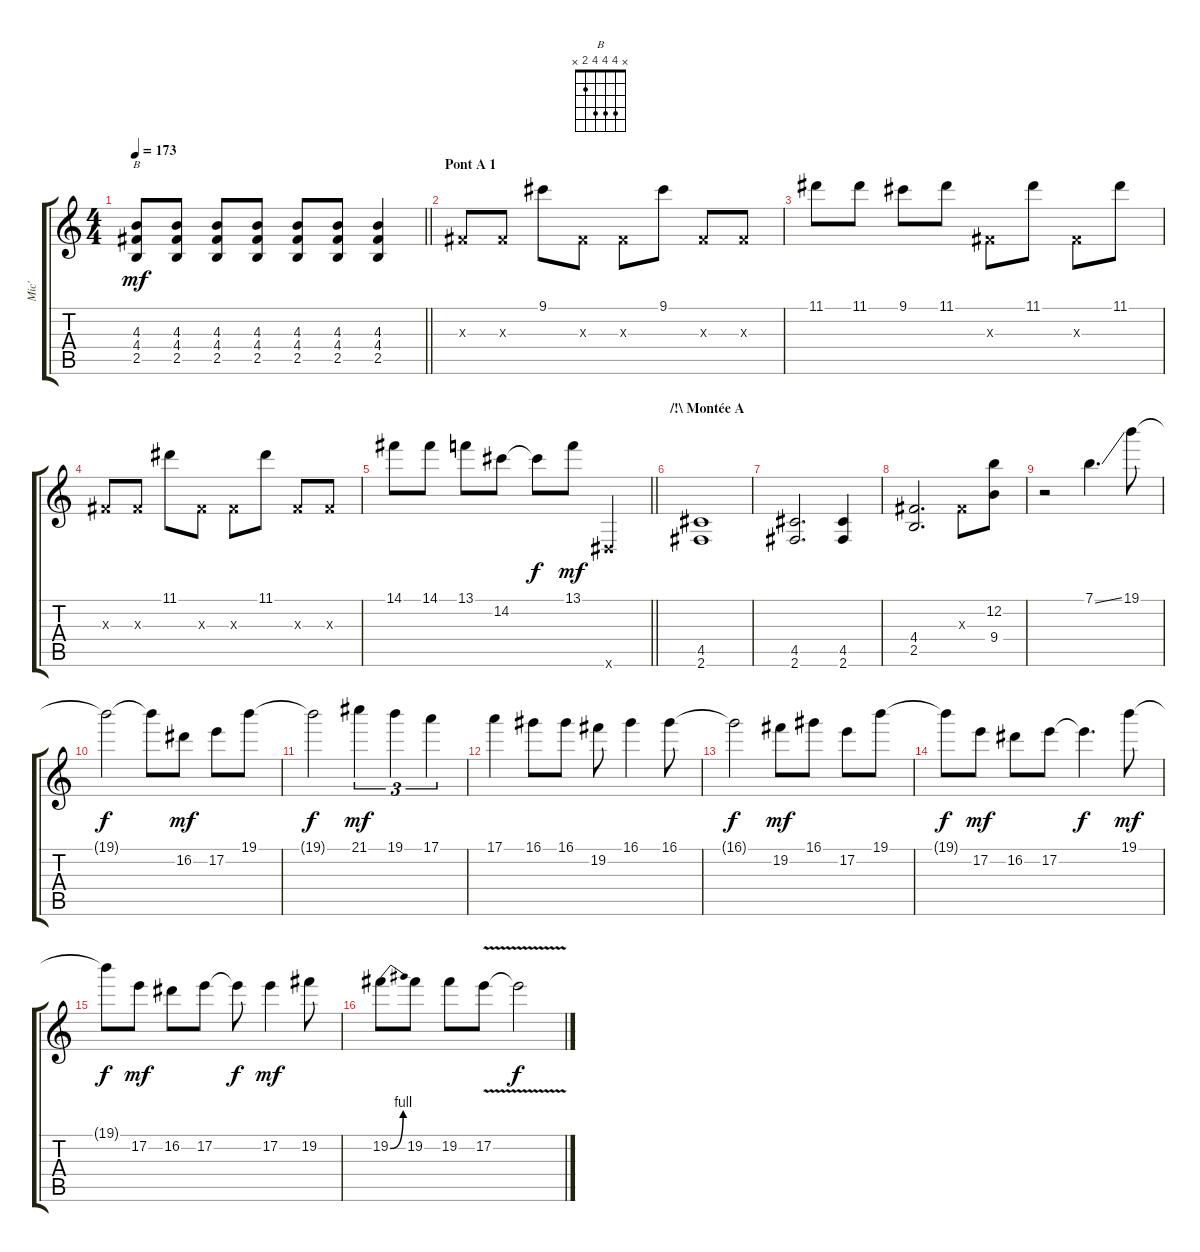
\track ("Mic'" "Mic'") {instrument overdrivenguitar}
\staff {score tabs}
\tuning (E4 B3 G3 D3 A2 E2) {hide}
\chord ("B" x 4 4 4 2 x)
\ts (4 4)
\tempo 173
\clef g2
\barLineRight lightlight
\ks c
(4.3 4.4 2.5).8{ch "B" dy mf} (4.3 4.4 2.5).8 (4.3 4.4 2.5).8 (4.3 4.4 2.5).8 (4.3 4.4 2.5).8 (4.3 4.4 2.5).8 (4.3 4.4 2.5).4 |
\section ("" "Pont A 1")
-1.3{x}.8 -1.3{x}.8 9.1.8 -1.3{x}.8 -1.3{x}.8 9.1.8 -1.3{x}.8 -1.3{x}.8 |
11.1.8 11.1.8 9.1.8 11.1.8 -1.3{x}.8 11.1.8 -1.3{x}.8 11.1.8 |
-1.3{x}.8 -1.3{x}.8 11.1.8 -1.3{x}.8 -1.3{x}.8 11.1.8 -1.3{x}.8 -1.3{x}.8 |
\barLineRight lightlight
14.1.8 14.1.8 13.1.8 14.2.8 14.2{t}.8{dy f} 13.1.8{dy mf} -1.6{x}.4 |
\section ("" "/!\\ Montée A")
(4.5 2.6).1 |
(4.5 2.6).2{d} (4.5 2.6).4 |
(4.4 2.5).2{d} -1.3{x}.8 (12.2 9.4).8 |
r.2 7.1{ss}.4{d volume 16} 19.1.8 |
19.1{t}.2{dy f} 19.1{t}.8 16.2.8{dy mf} 17.2.8 19.1.8 |
19.1{t}.2{dy f} 21.1.4{tu (3 2) dy mf} 19.1.4{tu (3 2)} 17.1.4{tu (3 2)} |
17.1.4 16.1.8 16.1.8 19.2.8 16.1.4 16.1.8 |
16.1{t}.2{dy f} 19.2.8{dy mf} 16.1.8 17.2.8 19.1.8 |
19.1{t}.8{dy f} 17.2.8{dy mf} 16.2.8 17.2.8 17.2{t}.4{d dy f} 19.1.8{dy mf} |
19.1{t}.8{dy f} 17.2.8{dy mf} 16.2.8 17.2.8 17.2{t}.8{dy f} 17.2.4{dy mf} 19.2.8 |
19.2{be (bend 0 0 60 4)}.8 19.2.8 19.2.8 17.2{v}.8 17.2{t}.2{dy f}
